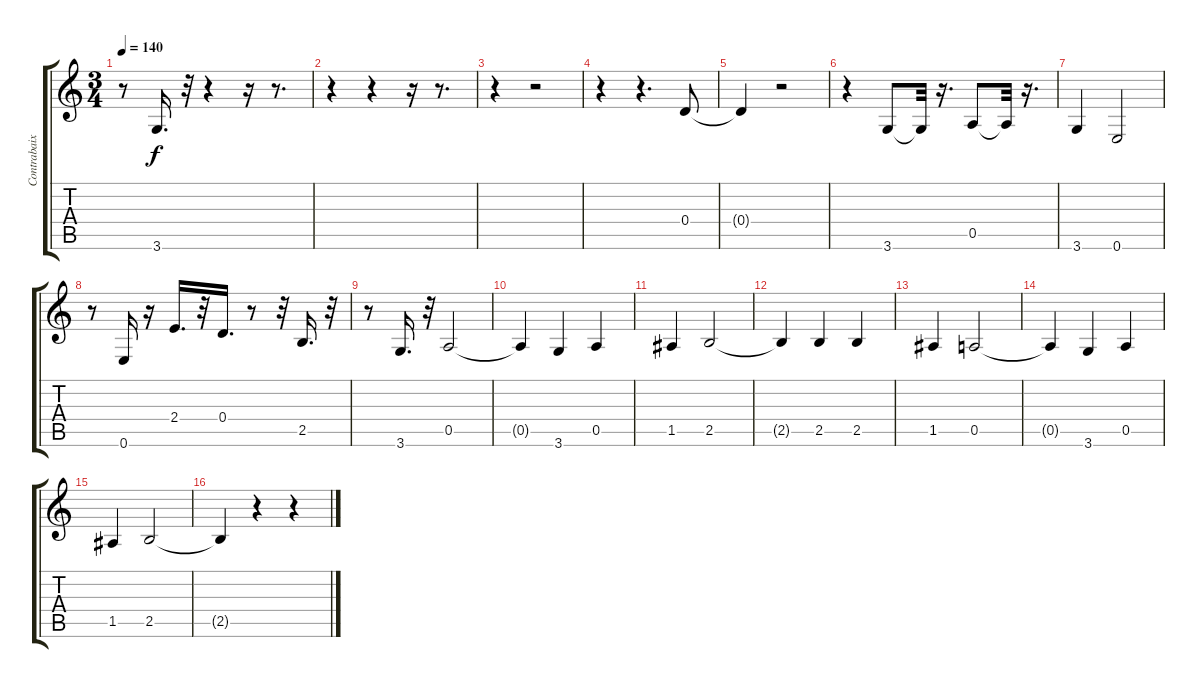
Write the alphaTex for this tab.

\track ("Contrabaixo" "Contrabaix") {instrument electricbassfinger}
\staff {score tabs}
\tuning (E4 B3 G3 D3 A2 E2) {hide}
\ts (3 4)
\tempo 140
\clef g2
\ks c
r.8{dy f} 3.6.16{d} r.32 r.4 r.16 r.8{d} |
r.4 r.4 r.16 r.8{d} |
r.4 r.2 |
r.4 r.4{d} 0.4.8 |
0.4{t}.4 r.2 |
r.4 3.6.8 3.6{t}.32 r.16{d} 0.5.8 0.5{t}.32 r.16{d} |
3.6.4 0.6.2 |
r.8 0.6.16 r.16 2.4.16{d} r.32 0.4.16{d} r.8 r.32 2.5.16{d} r.32 |
r.8 3.6.16{d} r.32 0.5.2 |
0.5{t}.4 3.6.4 0.5.4 |
1.5.4 2.5.2 |
2.5{t}.4 2.5.4 2.5.4 |
1.5.4 0.5.2 |
0.5{t}.4 3.6.4 0.5.4 |
1.5.4 2.5.2 |
2.5{t}.4 r.4 r.4
